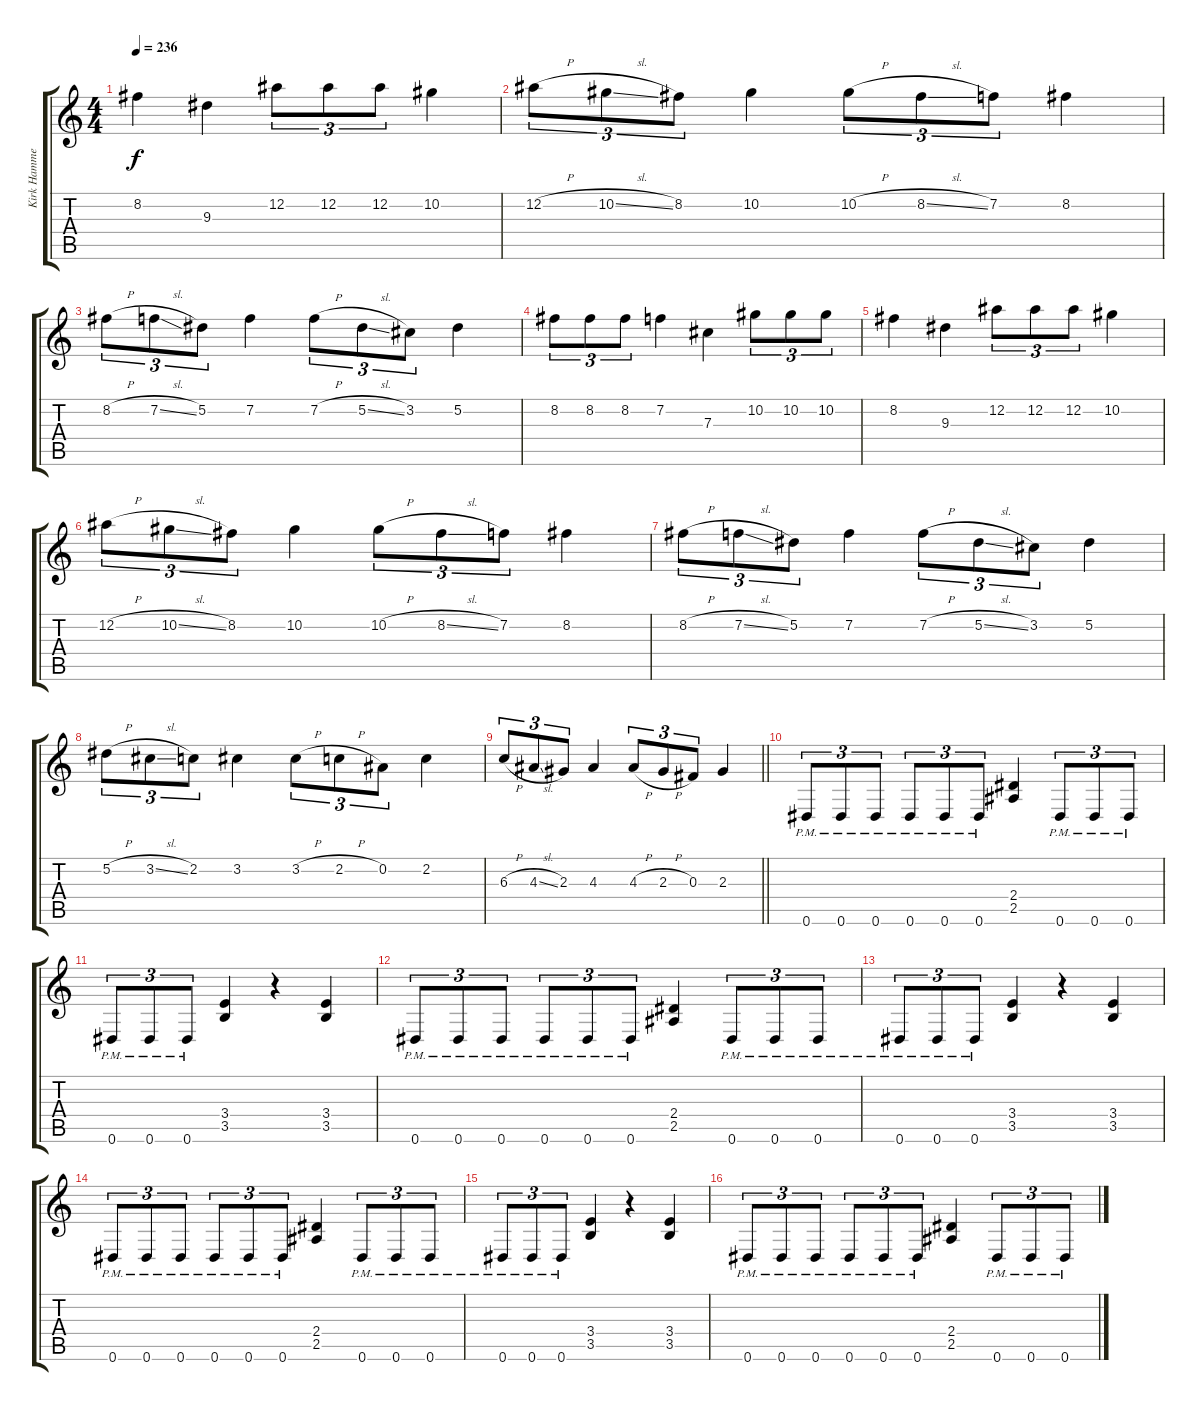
\track ("Kirk Hammet" "Kirk Hamme") {instrument electricguitarclean}
\staff {score tabs}
\tuning (Eb4 Bb3 Gb3 Db3 Ab2 Eb2) {hide}
\ts (4 4)
\tempo 236
\clef g2
\ks c
8.2.4{dy f} 9.3.4 12.2.8{tu (3 2)} 12.2.8{tu (3 2)} 12.2.8{tu (3 2)} 10.2.4 |
12.2{h}.8{tu (3 2)} 10.2{sl}.8{tu (3 2)} 8.2.8{tu (3 2)} 10.2.4 10.2{h}.8{tu (3 2)} 8.2{sl}.8{tu (3 2)} 7.2.8{tu (3 2)} 8.2.4 |
8.2{h}.8{tu (3 2)} 7.2{sl}.8{tu (3 2)} 5.2.8{tu (3 2)} 7.2.4 7.2{h}.8{tu (3 2)} 5.2{sl}.8{tu (3 2)} 3.2.8{tu (3 2)} 5.2.4 |
8.2.8{tu (3 2)} 8.2.8{tu (3 2)} 8.2.8{tu (3 2)} 7.2.4 7.3.4 10.2.8{tu (3 2)} 10.2.8{tu (3 2)} 10.2.8{tu (3 2)} |
8.2.4 9.3.4 12.2.8{tu (3 2)} 12.2.8{tu (3 2)} 12.2.8{tu (3 2)} 10.2.4 |
12.2{h}.8{tu (3 2)} 10.2{sl}.8{tu (3 2)} 8.2.8{tu (3 2)} 10.2.4 10.2{h}.8{tu (3 2)} 8.2{sl}.8{tu (3 2)} 7.2.8{tu (3 2)} 8.2.4 |
8.2{h}.8{tu (3 2)} 7.2{sl}.8{tu (3 2)} 5.2.8{tu (3 2)} 7.2.4 7.2{h}.8{tu (3 2)} 5.2{sl}.8{tu (3 2)} 3.2.8{tu (3 2)} 5.2.4 |
5.2{h}.8{tu (3 2)} 3.2{sl}.8{tu (3 2)} 2.2.8{tu (3 2)} 3.2.4 3.2{h}.8{tu (3 2)} 2.2{h}.8{tu (3 2)} 0.2.8{tu (3 2)} 2.2.4 |
\barLineRight lightlight
6.3{h}.8{tu (3 2)} 4.3{sl}.8{tu (3 2)} 2.3.8{tu (3 2)} 4.3.4 4.3{h}.8{tu (3 2)} 2.3{h}.8{tu (3 2)} 0.3.8{tu (3 2)} 2.3.4 |
0.6{pm}.8{tu (3 2)} 0.6{pm}.8{tu (3 2)} 0.6{pm}.8{tu (3 2)} 0.6{pm}.8{tu (3 2)} 0.6{pm}.8{tu (3 2)} 0.6{pm}.8{tu (3 2)} (2.4 2.5).4 0.6{pm}.8{tu (3 2)} 0.6{pm}.8{tu (3 2)} 0.6{pm}.8{tu (3 2)} |
0.6{pm}.8{tu (3 2)} 0.6{pm}.8{tu (3 2)} 0.6{pm}.8{tu (3 2)} (3.4 3.5).4 r.4 (3.4 3.5).4 |
0.6{pm}.8{tu (3 2)} 0.6{pm}.8{tu (3 2)} 0.6{pm}.8{tu (3 2)} 0.6{pm}.8{tu (3 2)} 0.6{pm}.8{tu (3 2)} 0.6{pm}.8{tu (3 2)} (2.4 2.5).4 0.6{pm}.8{tu (3 2)} 0.6{pm}.8{tu (3 2)} 0.6{pm}.8{tu (3 2)} |
0.6{pm}.8{tu (3 2)} 0.6{pm}.8{tu (3 2)} 0.6{pm}.8{tu (3 2)} (3.4 3.5).4 r.4 (3.4 3.5).4 |
0.6{pm}.8{tu (3 2)} 0.6{pm}.8{tu (3 2)} 0.6{pm}.8{tu (3 2)} 0.6{pm}.8{tu (3 2)} 0.6{pm}.8{tu (3 2)} 0.6{pm}.8{tu (3 2)} (2.4 2.5).4 0.6{pm}.8{tu (3 2)} 0.6{pm}.8{tu (3 2)} 0.6{pm}.8{tu (3 2)} |
0.6{pm}.8{tu (3 2)} 0.6{pm}.8{tu (3 2)} 0.6{pm}.8{tu (3 2)} (3.4 3.5).4 r.4 (3.4 3.5).4 |
0.6{pm}.8{tu (3 2)} 0.6{pm}.8{tu (3 2)} 0.6{pm}.8{tu (3 2)} 0.6{pm}.8{tu (3 2)} 0.6{pm}.8{tu (3 2)} 0.6{pm}.8{tu (3 2)} (2.4 2.5).4 0.6{pm}.8{tu (3 2)} 0.6{pm}.8{tu (3 2)} 0.6{pm}.8{tu (3 2)}
